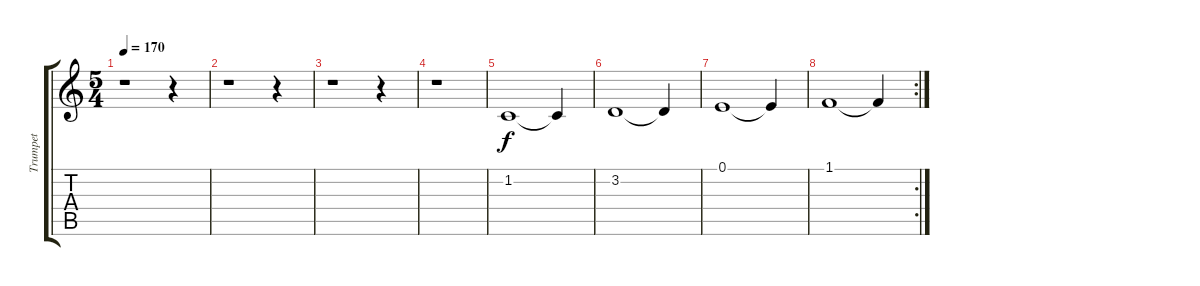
\track ("Trumpet" "Trumpet") {instrument trumpet}
\staff {score tabs}
\tuning (E4 B3 G3 D3 A2 E2) {hide}
\ts (5 4)
\tempo 170
\clef g2
\ks c
r.1{dy f} r.4 |
r.1 r.4 |
r.1 r.4 |
r.1 |
1.2.1 1.2{t}.4 |
3.2.1 3.2{t}.4 |
0.1.1 0.1{t}.4 |
\rc 2
1.1.1 1.1{t}.4
